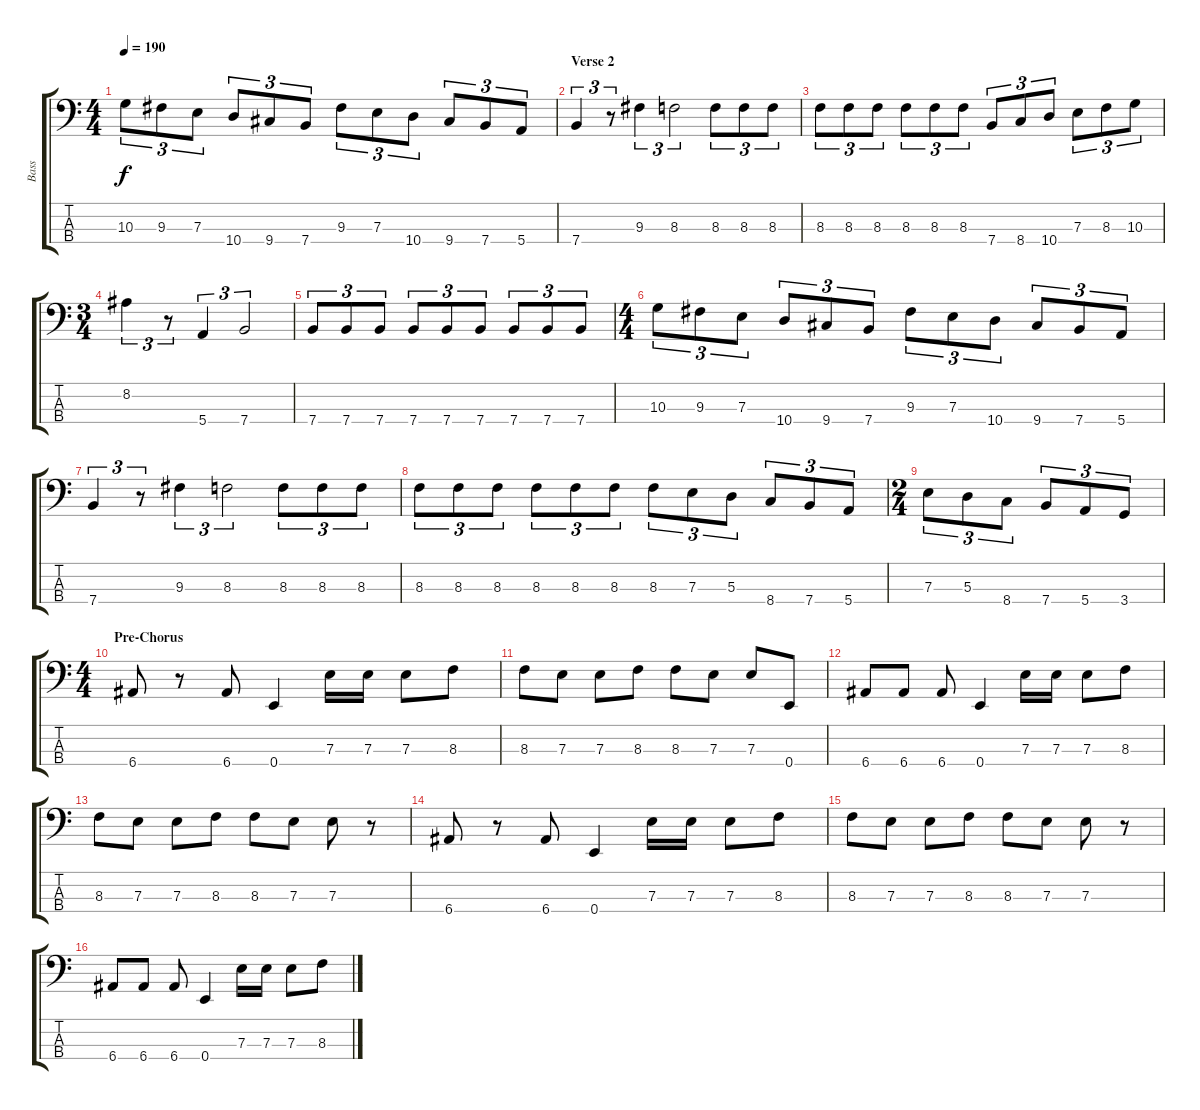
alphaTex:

\track ("Bass" "Bass") {instrument electricbassfinger}
\staff {score tabs}
\tuning (G2 D2 A1 E1) {hide}
\ts (4 4)
\tempo 190
\clef f4
\ks c
10.3.8{tu (3 2) dy f} 9.3.8{tu (3 2)} 7.3.8{tu (3 2)} 10.4.8{tu (3 2)} 9.4.8{tu (3 2)} 7.4.8{tu (3 2)} 9.3.8{tu (3 2)} 7.3.8{tu (3 2)} 10.4.8{tu (3 2)} 9.4.8{tu (3 2)} 7.4.8{tu (3 2)} 5.4.8{tu (3 2)} |
\section ("" "Verse 2")
7.4.4{tu (3 2)} r.8{tu (3 2)} 9.3.4{tu (3 2)} 8.3.2{tu (3 2)} 8.3.8{tu (3 2)} 8.3.8{tu (3 2)} 8.3.8{tu (3 2)} |
8.3.8{tu (3 2)} 8.3.8{tu (3 2)} 8.3.8{tu (3 2)} 8.3.8{tu (3 2)} 8.3.8{tu (3 2)} 8.3.8{tu (3 2)} 7.4.8{tu (3 2)} 8.4.8{tu (3 2)} 10.4.8{tu (3 2)} 7.3.8{tu (3 2)} 8.3.8{tu (3 2)} 10.3.8{tu (3 2)} |
\ts (3 4)
8.2.4{tu (3 2)} r.8{tu (3 2)} 5.4.4{tu (3 2)} 7.4.2{tu (3 2)} |
7.4.8{tu (3 2)} 7.4.8{tu (3 2)} 7.4.8{tu (3 2)} 7.4.8{tu (3 2)} 7.4.8{tu (3 2)} 7.4.8{tu (3 2)} 7.4.8{tu (3 2)} 7.4.8{tu (3 2)} 7.4.8{tu (3 2)} |
\ts (4 4)
10.3.8{tu (3 2)} 9.3.8{tu (3 2)} 7.3.8{tu (3 2)} 10.4.8{tu (3 2)} 9.4.8{tu (3 2)} 7.4.8{tu (3 2)} 9.3.8{tu (3 2)} 7.3.8{tu (3 2)} 10.4.8{tu (3 2)} 9.4.8{tu (3 2)} 7.4.8{tu (3 2)} 5.4.8{tu (3 2)} |
7.4.4{tu (3 2)} r.8{tu (3 2)} 9.3.4{tu (3 2)} 8.3.2{tu (3 2)} 8.3.8{tu (3 2)} 8.3.8{tu (3 2)} 8.3.8{tu (3 2)} |
8.3.8{tu (3 2)} 8.3.8{tu (3 2)} 8.3.8{tu (3 2)} 8.3.8{tu (3 2)} 8.3.8{tu (3 2)} 8.3.8{tu (3 2)} 8.3.8{tu (3 2)} 7.3.8{tu (3 2)} 5.3.8{tu (3 2)} 8.4.8{tu (3 2)} 7.4.8{tu (3 2)} 5.4.8{tu (3 2)} |
\ts (2 4)
7.3.8{tu (3 2)} 5.3.8{tu (3 2)} 8.4.8{tu (3 2)} 7.4.8{tu (3 2)} 5.4.8{tu (3 2)} 3.4.8{tu (3 2)} |
\ts (4 4)
\section ("" "Pre-Chorus")
6.4.8 r.8 6.4.8 0.4.4 7.3.16 7.3.16 7.3.8 8.3.8 |
8.3.8 7.3.8 7.3.8 8.3.8 8.3.8 7.3.8 7.3.8 0.4.8 |
6.4.8 6.4.8 6.4.8 0.4.4 7.3.16 7.3.16 7.3.8 8.3.8 |
8.3.8 7.3.8 7.3.8 8.3.8 8.3.8 7.3.8 7.3.8 r.8 |
6.4.8 r.8 6.4.8 0.4.4 7.3.16 7.3.16 7.3.8 8.3.8 |
8.3.8 7.3.8 7.3.8 8.3.8 8.3.8 7.3.8 7.3.8 r.8 |
6.4.8 6.4.8 6.4.8 0.4.4 7.3.16 7.3.16 7.3.8 8.3.8
